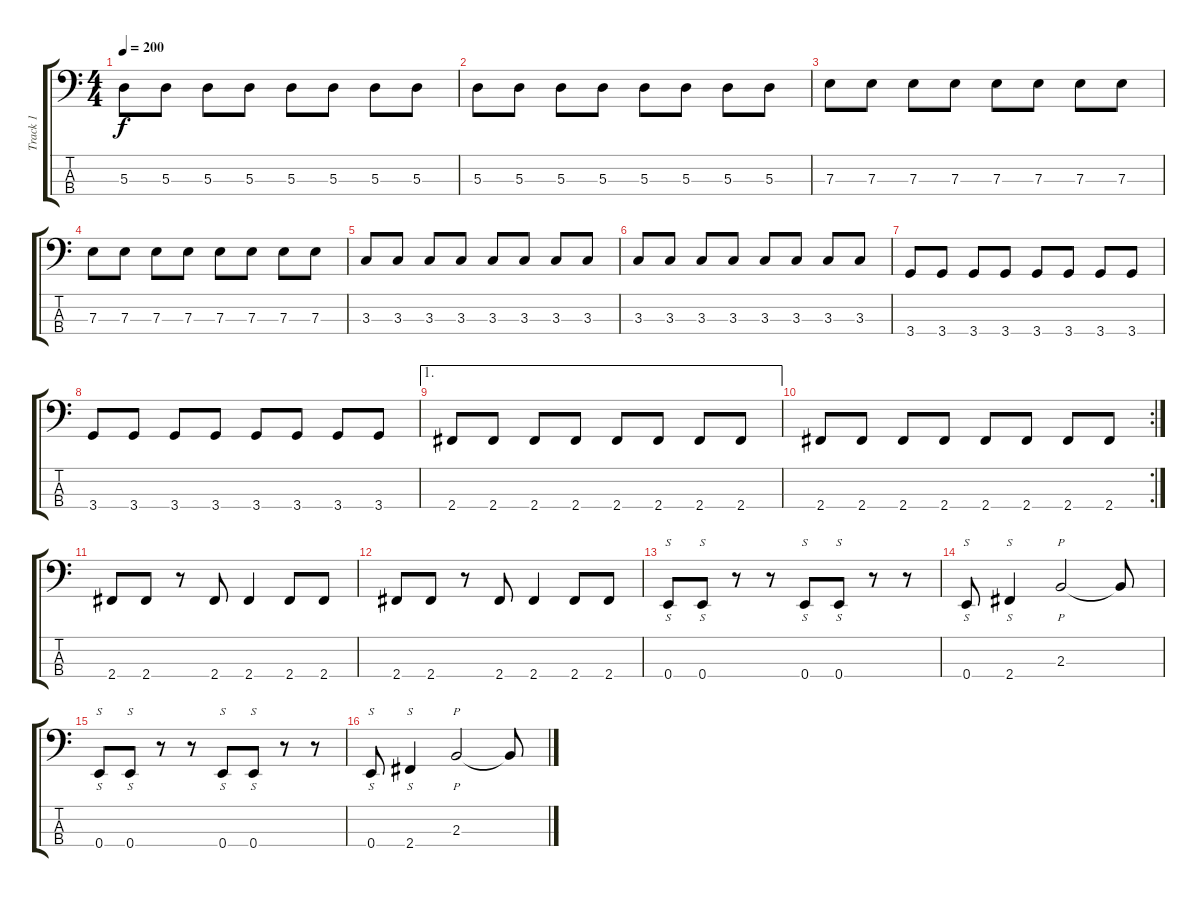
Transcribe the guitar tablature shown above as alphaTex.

\track ("Track 1" "Track 1") {instrument acousticguitarsteel}
\staff {score tabs}
\tuning (G2 D2 A1 E1) {hide}
\ts (4 4)
\tempo 200
\clef f4
\ks c
5.3.8{dy f} 5.3.8 5.3.8 5.3.8 5.3.8 5.3.8 5.3.8 5.3.8 |
5.3.8 5.3.8 5.3.8 5.3.8 5.3.8 5.3.8 5.3.8 5.3.8 |
7.3.8 7.3.8 7.3.8 7.3.8 7.3.8 7.3.8 7.3.8 7.3.8 |
7.3.8 7.3.8 7.3.8 7.3.8 7.3.8 7.3.8 7.3.8 7.3.8 |
3.3.8 3.3.8 3.3.8 3.3.8 3.3.8 3.3.8 3.3.8 3.3.8 |
3.3.8 3.3.8 3.3.8 3.3.8 3.3.8 3.3.8 3.3.8 3.3.8 |
3.4.8 3.4.8 3.4.8 3.4.8 3.4.8 3.4.8 3.4.8 3.4.8 |
3.4.8 3.4.8 3.4.8 3.4.8 3.4.8 3.4.8 3.4.8 3.4.8 |
\ae 1
2.4.8 2.4.8 2.4.8 2.4.8 2.4.8 2.4.8 2.4.8 2.4.8 |
\rc 2
2.4.8 2.4.8 2.4.8 2.4.8 2.4.8 2.4.8 2.4.8 2.4.8 |
2.4.8 2.4.8 r.8 2.4.8 2.4.4 2.4.8 2.4.8 |
2.4.8 2.4.8 r.8 2.4.8 2.4.4 2.4.8 2.4.8 |
0.4.8{s instrument slapbass2} 0.4.8{s} r.8 r.8 0.4.8{s} 0.4.8{s} r.8 r.8 |
0.4.8{s} 2.4.4{s} 2.3.2{p} 2.3{t}.8 |
0.4.8{s} 0.4.8{s} r.8 r.8 0.4.8{s} 0.4.8{s} r.8 r.8 |
0.4.8{s} 2.4.4{s} 2.3.2{p} 2.3{t}.8
